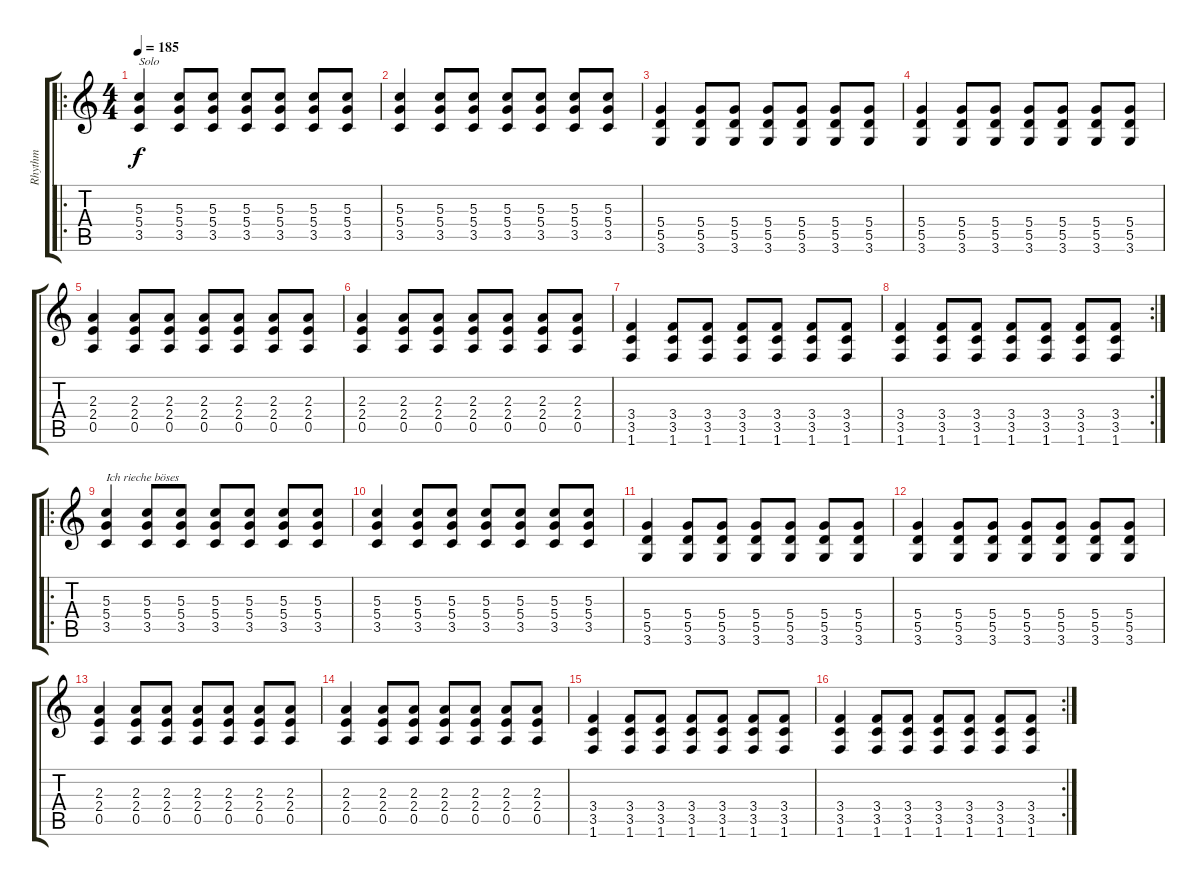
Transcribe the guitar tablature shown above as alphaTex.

\track ("Rhythm" "Rhythm") {instrument distortionguitar}
\staff {score tabs}
\tuning (E4 B3 G3 D3 A2 E2) {hide}
\ro
\ts (4 4)
\tempo 185
\clef g2
\ks c
(5.3 5.4 3.5).4{txt "Solo" dy f} (5.3 5.4 3.5).8 (5.3 5.4 3.5).8 (5.3 5.4 3.5).8 (5.3 5.4 3.5).8 (5.3 5.4 3.5).8 (5.3 5.4 3.5).8 |
(5.3 5.4 3.5).4 (5.3 5.4 3.5).8 (5.3 5.4 3.5).8 (5.3 5.4 3.5).8 (5.3 5.4 3.5).8 (5.3 5.4 3.5).8 (5.3 5.4 3.5).8 |
(5.4 5.5 3.6).4 (5.4 5.5 3.6).8 (5.4 5.5 3.6).8 (5.4 5.5 3.6).8 (5.4 5.5 3.6).8 (5.4 5.5 3.6).8 (5.4 5.5 3.6).8 |
(5.4 5.5 3.6).4 (5.4 5.5 3.6).8 (5.4 5.5 3.6).8 (5.4 5.5 3.6).8 (5.4 5.5 3.6).8 (5.4 5.5 3.6).8 (5.4 5.5 3.6).8 |
(2.3 2.4 0.5).4 (2.3 2.4 0.5).8 (2.3 2.4 0.5).8 (2.3 2.4 0.5).8 (2.3 2.4 0.5).8 (2.3 2.4 0.5).8 (2.3 2.4 0.5).8 |
(2.3 2.4 0.5).4 (2.3 2.4 0.5).8 (2.3 2.4 0.5).8 (2.3 2.4 0.5).8 (2.3 2.4 0.5).8 (2.3 2.4 0.5).8 (2.3 2.4 0.5).8 |
(3.4 3.5 1.6).4 (3.4 3.5 1.6).8 (3.4 3.5 1.6).8 (3.4 3.5 1.6).8 (3.4 3.5 1.6).8 (3.4 3.5 1.6).8 (3.4 3.5 1.6).8 |
\rc 2
(3.4 3.5 1.6).4 (3.4 3.5 1.6).8 (3.4 3.5 1.6).8 (3.4 3.5 1.6).8 (3.4 3.5 1.6).8 (3.4 3.5 1.6).8 (3.4 3.5 1.6).8 |
\ro
(5.3 5.4 3.5).4{txt "Ich rieche böses"} (5.3 5.4 3.5).8 (5.3 5.4 3.5).8 (5.3 5.4 3.5).8 (5.3 5.4 3.5).8 (5.3 5.4 3.5).8 (5.3 5.4 3.5).8 |
(5.3 5.4 3.5).4 (5.3 5.4 3.5).8 (5.3 5.4 3.5).8 (5.3 5.4 3.5).8 (5.3 5.4 3.5).8 (5.3 5.4 3.5).8 (5.3 5.4 3.5).8 |
(5.4 5.5 3.6).4 (5.4 5.5 3.6).8 (5.4 5.5 3.6).8 (5.4 5.5 3.6).8 (5.4 5.5 3.6).8 (5.4 5.5 3.6).8 (5.4 5.5 3.6).8 |
(5.4 5.5 3.6).4 (5.4 5.5 3.6).8 (5.4 5.5 3.6).8 (5.4 5.5 3.6).8 (5.4 5.5 3.6).8 (5.4 5.5 3.6).8 (5.4 5.5 3.6).8 |
(2.3 2.4 0.5).4 (2.3 2.4 0.5).8 (2.3 2.4 0.5).8 (2.3 2.4 0.5).8 (2.3 2.4 0.5).8 (2.3 2.4 0.5).8 (2.3 2.4 0.5).8 |
(2.3 2.4 0.5).4 (2.3 2.4 0.5).8 (2.3 2.4 0.5).8 (2.3 2.4 0.5).8 (2.3 2.4 0.5).8 (2.3 2.4 0.5).8 (2.3 2.4 0.5).8 |
(3.4 3.5 1.6).4 (3.4 3.5 1.6).8 (3.4 3.5 1.6).8 (3.4 3.5 1.6).8 (3.4 3.5 1.6).8 (3.4 3.5 1.6).8 (3.4 3.5 1.6).8 |
\rc 2
(3.4 3.5 1.6).4 (3.4 3.5 1.6).8 (3.4 3.5 1.6).8 (3.4 3.5 1.6).8 (3.4 3.5 1.6).8 (3.4 3.5 1.6).8 (3.4 3.5 1.6).8
